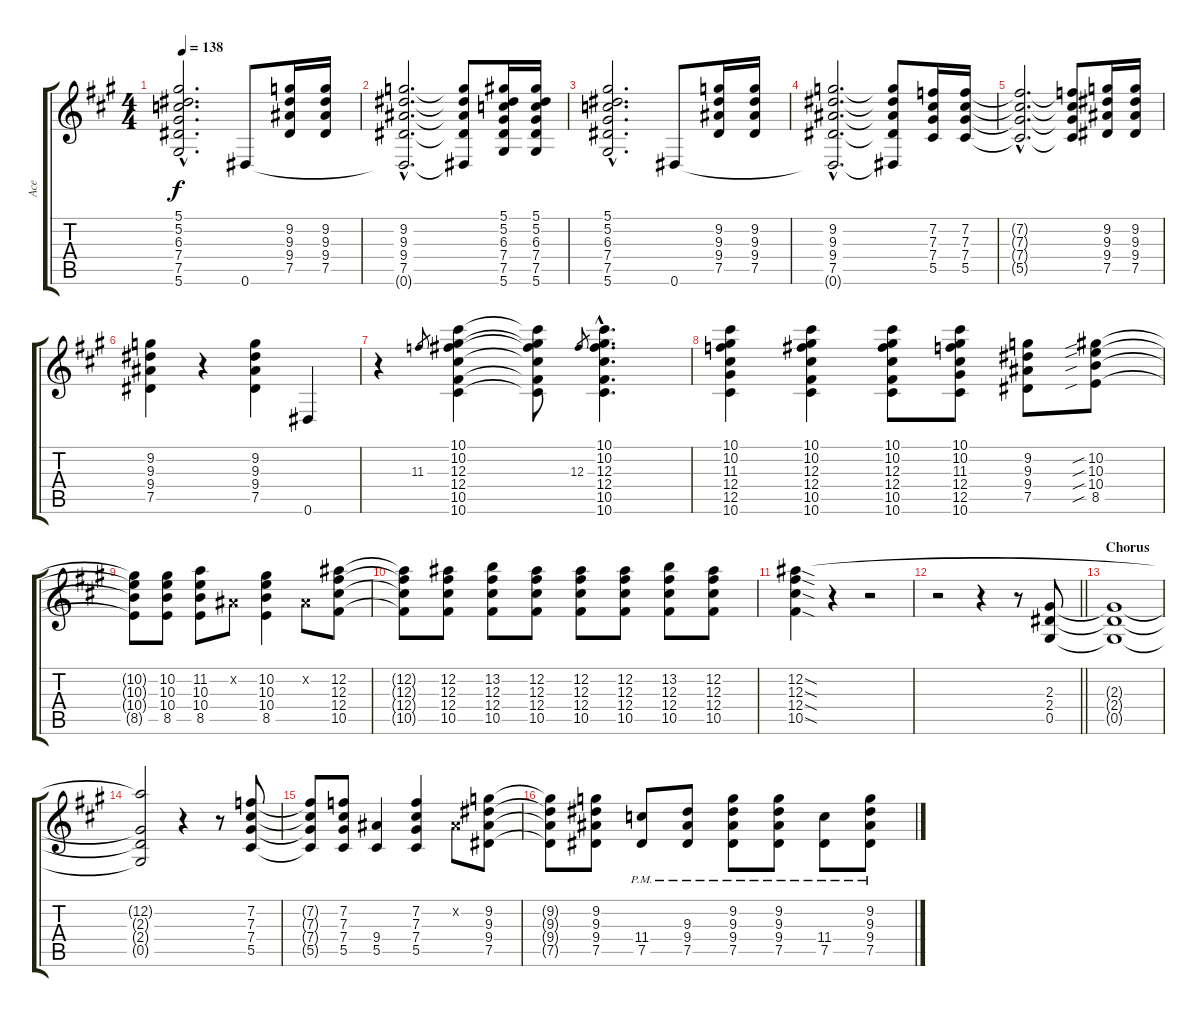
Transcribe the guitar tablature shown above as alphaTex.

\track ("Ace" "Ace") {instrument distortionguitar}
\staff {score tabs}
\tuning (Eb4 Bb3 Gb3 Db3 Ab2 Eb2) {hide}
\ts (4 4)
\tempo 138
\clef g2
\ks a
(5.1{hac} 5.2{hac} 6.3{hac} 7.4{hac} 7.5{hac} 5.6{hac}).2{d dy f} 0.6.8 (9.2 9.3 9.4 7.5).16 (9.2 9.3 9.4 7.5).16 |
(9.2{hac} 9.3{hac} 9.4{hac} 7.5{hac} 0.6{hac t}).2{d} (9.2{t} 9.3{t} 9.4{t} 7.5{t} 0.6{t}).8 (5.1 5.2 6.3 7.4 7.5 5.6).16 (5.1 5.2 6.3 7.4 7.5 5.6).16 |
(5.1{hac} 5.2{hac} 6.3{hac} 7.4{hac} 7.5{hac} 5.6{hac}).2{d} 0.6.8 (9.2 9.3 9.4 7.5).16 (9.2 9.3 9.4 7.5).16 |
(9.2{hac} 9.3{hac} 9.4{hac} 7.5{hac} 0.6{hac t}).2{d} (9.2{t} 9.3{t} 9.4{t} 7.5{t} 0.6{t}).8 (7.2 7.3 7.4 5.5).16 (7.2 7.3 7.4 5.5).16 |
(7.2{hac t} 7.3{hac t} 7.4{hac t} 5.5{hac t}).2{d} (7.2{t} 7.3{t} 7.4{t} 5.5{t}).8 (9.2 9.3 9.4 7.5).16 (9.2 9.3 9.4 7.5).16 |
(9.2 9.3 9.4 7.5).4 r.4 (9.2 9.3 9.4 7.5).4 0.6.4 |
r.4 11.3.8{gr} (10.1 10.2 12.3 12.4 10.5 10.6).4 (10.1{t} 10.2{t} 12.3{t} 12.4{t} 10.5{t} 10.6{t}).8 12.3.8{gr} (10.1{hac} 10.2{hac} 12.3{hac} 12.4{hac} 10.5{hac} 10.6{hac}).4{d} |
(10.1 10.2 11.3 12.4 12.5 10.6).4 (10.1 10.2 12.3 12.4 10.5 10.6).4 (10.1 10.2 12.3 12.4 10.5 10.6).8 (10.1 10.2 11.3 12.4 12.5 10.6).8 (9.2 9.3 9.4 7.5).8 (10.2{sib} 10.3{sib} 10.4{sib} 8.5{sib}).8 |
(10.2{t} 10.3{t} 10.4{t} 8.5{t}).8 (10.2 10.3 10.4 8.5).8 (11.2 10.3 10.4 8.5).8 0.2{x}.8 (10.2 10.3 10.4 8.5).4 0.2{x}.8 (12.2 12.3 12.4 10.5).8 |
(12.2{t} 12.3{t} 12.4{t} 10.5{t}).8 (12.2 12.3 12.4 10.5).8 (13.2 12.3 12.4 10.5).8 (12.2 12.3 12.4 10.5).8 (12.2 12.3 12.4 10.5).8 (12.2 12.3 12.4 10.5).8 (13.2 12.3 12.4 10.5).8 (12.2 12.3 12.4 10.5).8 |
(12.2{sod} 12.3{sod} 12.4{sod} 10.5{sod}).4 r.4 r.2 |
\barLineRight lightlight
r.2 r.4 r.8 (2.3 2.4 0.5).8 |
\section ("" "Chorus")
(2.3{t} 2.4{t} 0.5{t}).1 |
(12.2{t} 2.3{t} 2.4{t} 0.5{t}).2 r.4 r.8 (7.2 7.3 7.4 5.5).8 |
(7.2{t} 7.3{t} 7.4{t} 5.5{t}).8 (7.2 7.3 7.4 5.5).8 (9.4 5.5).4 (7.2 7.3 7.4 5.5).4 0.2{x}.8 (9.2 9.3 9.4 7.5).8 |
(9.2{t} 9.3{t} 9.4{t} 7.5{t}).8 (9.2 9.3 9.4 7.5).8 (11.4{pm} 7.5{pm}).8 (9.3{pm} 9.4{pm} 7.5{pm}).8 (9.2{pm} 9.3{pm} 9.4{pm} 7.5{pm}).8 (9.2{pm} 9.3{pm} 9.4{pm} 7.5{pm}).8 (11.4{pm} 7.5{pm}).8 (9.2{pm} 9.3{pm} 9.4{pm} 7.5{pm}).8
